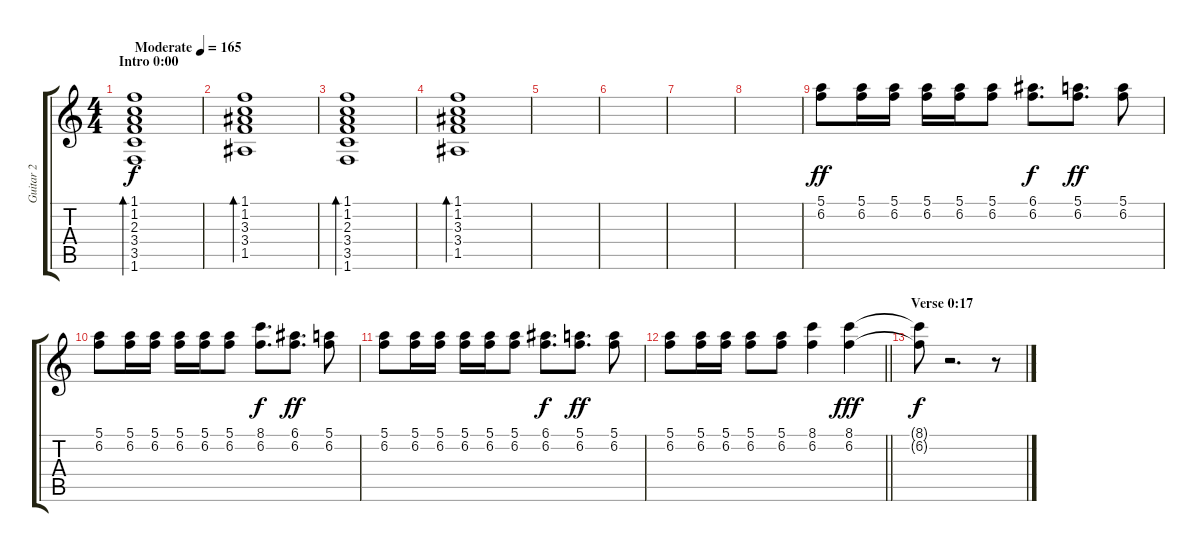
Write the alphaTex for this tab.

\track ("Guitar 2" "Guitar 2") {instrument distortionguitar}
\staff {score tabs}
\tuning (E4 B3 G3 D3 A2 E2) {hide}
\ts (4 4)
\section ("" "Intro 0:00")
\tempo (165 "Moderate")
\clef g2
\ks c
(1.1 1.2 2.3 3.4 3.5 1.6).1{bd 480 dy f instrument distortionguitar} |
(1.1 1.2 3.3 3.4 1.5).1{bd 480} |
(1.1 1.2 2.3 3.4 3.5 1.6).1{bd 480} |
(1.1 1.2 3.3 3.4 1.5).1{bd 480} |
|
|
|
|
(5.1 6.2).8{dy ff} (5.1 6.2).16 (5.1 6.2).16 (5.1 6.2).16 (5.1 6.2).16 (5.1 6.2).8 (6.1 6.2).8{d dy f} (5.1 6.2).8{d dy ff} (5.1 6.2).8 |
(5.1 6.2).8 (5.1 6.2).16 (5.1 6.2).16 (5.1 6.2).16 (5.1 6.2).16 (5.1 6.2).8 (8.1 6.2).8{d dy f} (6.1 6.2).8{d dy ff} (5.1 6.2).8 |
(5.1 6.2).8 (5.1 6.2).16 (5.1 6.2).16 (5.1 6.2).16 (5.1 6.2).16 (5.1 6.2).8 (6.1 6.2).8{d dy f} (5.1 6.2).8{d dy ff} (5.1 6.2).8 |
\barLineRight lightlight
(5.1 6.2).8 (5.1 6.2).16 (5.1 6.2).16 (5.1 6.2).8 (5.1 6.2).8 (8.1 6.2).4 (8.1 6.2).4{dy fff} |
\section ("" "Verse 0:17")
(8.1{t} 6.2{t}).8{dy f} r.2{d} r.8
